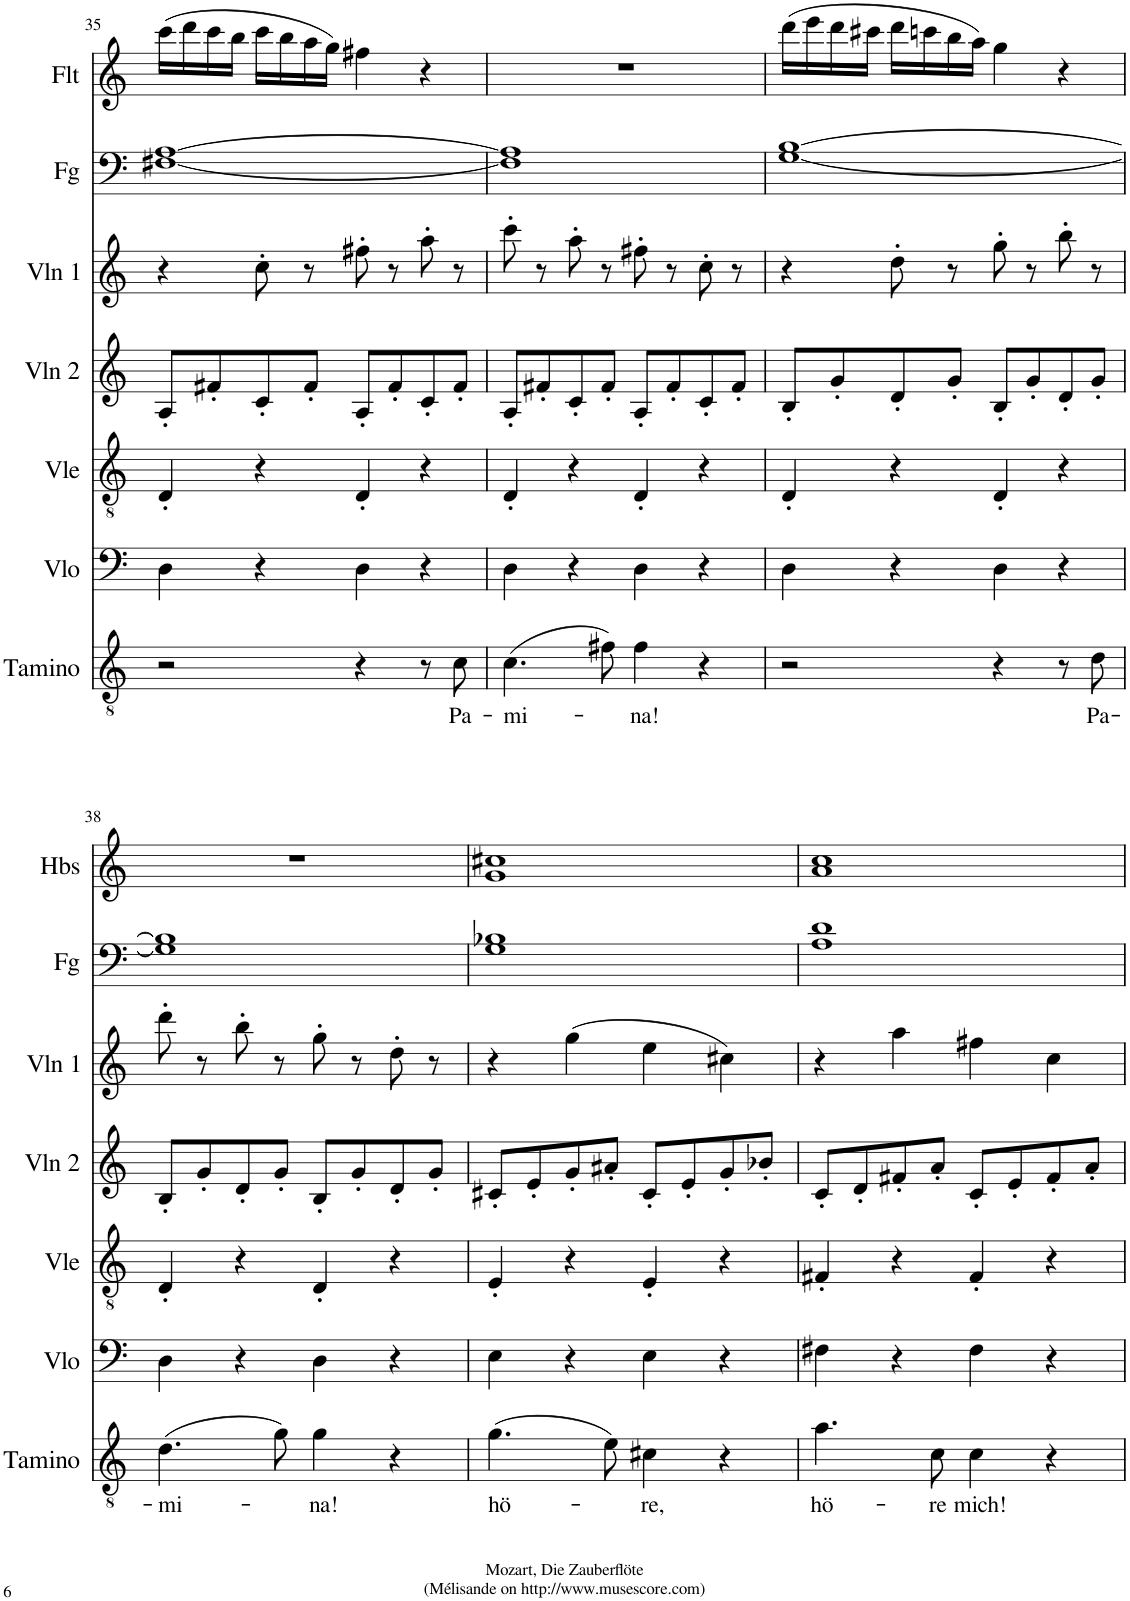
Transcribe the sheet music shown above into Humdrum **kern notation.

**kern	**text	**kern	**kern	**kern	**kern	**kern	**kern	**kern
*part8	*part8	*part7	*part6	*part5	*part4	*part3	*part2	*part1
*staff8	*staff8	*staff7	*staff6	*staff5	*staff4	*staff3	*staff2	*staff1
*I"Tamino	*	*I"Vcello	*I"Viole	*I"Violon 2	*I"Violon 1	*I"Fagotti	*I"Hautbois	*I"Flute
*I'Tamino	*	*I'Vlo	*I'Vle	*I'Vln 2	*I'Vln 1	*I'Fg	*I'Hbs	*I'Flt
!!LO:PB:g=z
*clefGv2	*	*clefF4	*clefGv2	*clefG2	*clefG2	*clefF4	*clefG2	*clefG2
*k[]	*	*k[]	*k[]	*k[]	*k[]	*k[]	*k[]	*k[]
*M2/2	*	*M2/2	*M2/2	*M2/2	*M2/2	*M2/2	*M2/2	*M2/2
=35	=35	=35	=35	=35	=35	=35	=35	=35
2r	.	4D\	4D'/	8A'/L	4r	[1F#X [1A	1r	(16ccc\LL
.	.	.	.	.	.	.	.	16ddd\
.	.	.	.	8f#X'/	.	.	.	16ccc\
.	.	.	.	.	.	.	.	16bb\JJ
.	.	4r	4r	8c'/	8cc'\	.	.	16ccc\LL
.	.	.	.	.	.	.	.	16bb\
.	.	.	.	8f#'/J	8r	.	.	16aa\
.	.	.	.	.	.	.	.	16gg\JJ)
4r	.	4D\	4D'/	8A'/L	8ff#X'\	.	.	4ff#X\
.	.	.	.	8f#'/	8r	.	.	.
8r	.	4r	4r	8c'/	8aa'\	.	.	4r
!	!LO:LY:b	!	!	!	!	!	!	!
8c\	Pa-	.	.	8f#'/J	8r	.	.	.
=36	=36	=36	=36	=36	=36	=36	=36	=36
!	!LO:LY:b	!	!	!	!	!	!	!
(4.c\	-mi-	4D\	4D'/	8A'/L	8ccc'\	1F#] 1A]	1r	1r
.	.	.	.	8f#X'/	8r	.	.	.
.	.	4r	4r	8c'/	8aa'\	.	.	.
8f#X\)	.	.	.	8f#'/J	8r	.	.	.
!	!LO:LY:b	!	!	!	!	!	!	!
4f#\	-na!	4D\	4D'/	8A'/L	8ff#X'\	.	.	.
.	.	.	.	8f#'/	8r	.	.	.
4r	.	4r	4r	8c'/	8cc'\	.	.	.
.	.	.	.	8f#'/J	8r	.	.	.
=37	=37	=37	=37	=37	=37	=37	=37	=37
2r	.	4D\	4D'/	8B'/L	4r	[1G [1B	1r	(16ddd\LL
.	.	.	.	.	.	.	.	16eee\
.	.	.	.	8g'/	.	.	.	16ddd\
.	.	.	.	.	.	.	.	16ccc#X\JJ
.	.	4r	4r	8d'/	8dd'\	.	.	16ddd\LL
.	.	.	.	.	.	.	.	16cccn\
.	.	.	.	8g'/J	8r	.	.	16bb\
.	.	.	.	.	.	.	.	16aa\JJ)
4r	.	4D\	4D'/	8B'/L	8gg'\	.	.	4gg\
.	.	.	.	8g'/	8r	.	.	.
8r	.	4r	4r	8d'/	8bb'\	.	.	4r
!	!LO:LY:b	!	!	!	!	!	!	!
8d\	Pa-	.	.	8g'/J	8r	.	.	.
!!LO:LB:g=z
=38	=38	=38	=38	=38	=38	=38	=38	=38
!	!LO:LY:b	!	!	!	!	!	!	!
(4.d\	-mi-	4D\	4D'/	8B'/L	8ddd'\	1G] 1B]	1r	1r
.	.	.	.	8g'/	8r	.	.	.
.	.	4r	4r	8d'/	8bb'\	.	.	.
8g\)	.	.	.	8g'/J	8r	.	.	.
!	!LO:LY:b	!	!	!	!	!	!	!
4g\	-na!	4D\	4D'/	8B'/L	8gg'\	.	.	.
.	.	.	.	8g'/	8r	.	.	.
4r	.	4r	4r	8d'/	8dd'\	.	.	.
.	.	.	.	8g'/J	8r	.	.	.
=39	=39	=39	=39	=39	=39	=39	=39	=39
!	!LO:LY:b	!	!	!	!	!	!	!
(4.g\	hö-	4E\	4E'/	8c#X'/L	4r	1G 1B-X	1g 1cc#X	1r
.	.	.	.	8e'/	.	.	.	.
.	.	4r	4r	8g'/	(4gg\	.	.	.
8e\)	.	.	.	8a#X'/J	.	.	.	.
!	!LO:LY:b	!	!	!	!	!	!	!
4c#X\	-re,	4E\	4E'/	8c#'/L	4ee\	.	.	.
.	.	.	.	8e'/	.	.	.	.
4r	.	4r	4r	8g'/	4cc#X\)	.	.	.
.	.	.	.	8b-X'/J	.	.	.	.
=40	=40	=40	=40	=40	=40	=40	=40	=40
!	!LO:LY:b	!	!	!	!	!	!	!
4.a\	hö-	4F#X\	4F#X'/	8c'/L	4r	1A 1d	1a 1cc	2.r
.	.	.	.	8d'/	.	.	.	.
.	.	4r	4r	8f#X'/	4aa\	.	.	.
!	!LO:LY:b	!	!	!	!	!	!	!
8c\	-re	.	.	8a'/J	.	.	.	.
!	!LO:LY:b	!	!	!	!	!	!	!
4c\	mich!	4F#\	4F#'/	8c'/L	4ff#X\	.	.	.
.	.	.	.	8e'/	.	.	.	.
4r	.	4r	4r	8f#'/	4cc\	.	.	4r
.	.	.	.	8a'/J	.	.	.	.
=	=	=	=	=	=	=	=	=
*-	*-	*-	*-	*-	*-	*-	*-	*-
